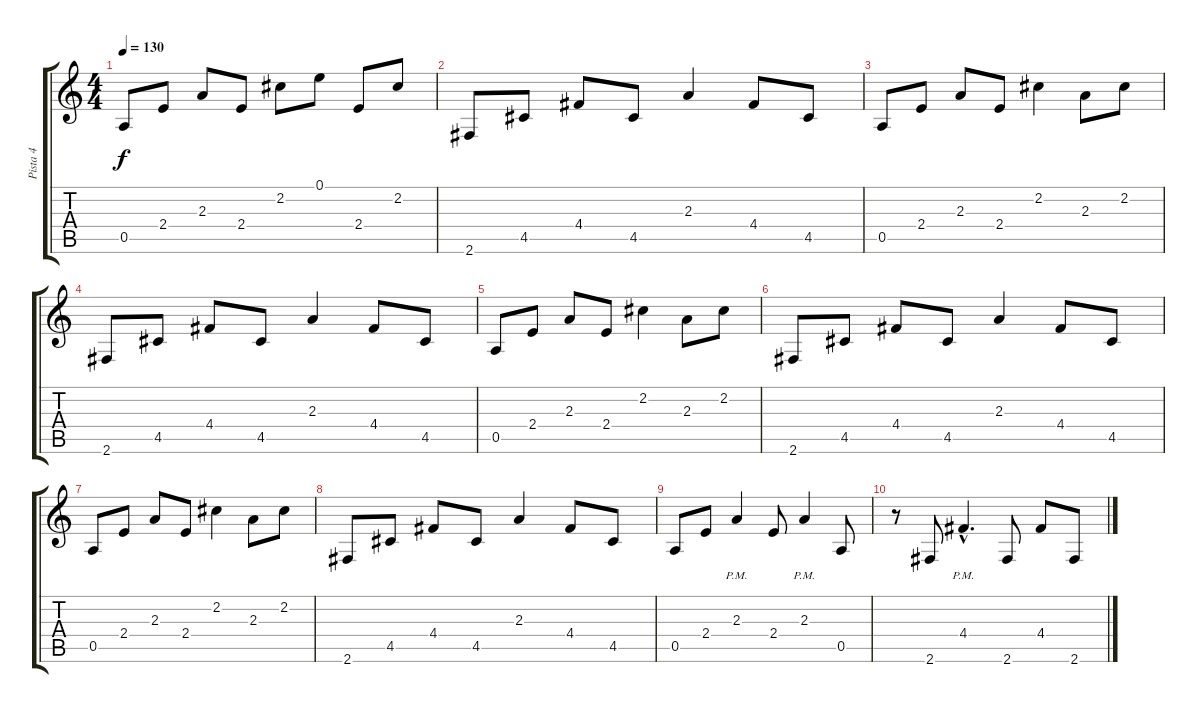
\track ("Pista 4" "Pista 4") {instrument synthbass1}
\staff {score tabs}
\tuning (E4 B3 G3 D3 A2 E2) {hide}
\ts (4 4)
\tempo 130
\clef g2
\ks c
0.5.8{dy f} 2.4.8 2.3.8 2.4.8 2.2.8 0.1.8 2.4.8 2.2.8 |
2.6.8 4.5.8 4.4.8 4.5.8 2.3.4 4.4.8 4.5.8 |
0.5.8 2.4.8 2.3.8 2.4.8 2.2.4 2.3.8 2.2.8 |
2.6.8 4.5.8 4.4.8 4.5.8 2.3.4 4.4.8 4.5.8 |
0.5.8 2.4.8 2.3.8 2.4.8 2.2.4 2.3.8 2.2.8 |
2.6.8 4.5.8 4.4.8 4.5.8 2.3.4 4.4.8 4.5.8 |
0.5.8 2.4.8 2.3.8 2.4.8 2.2.4 2.3.8 2.2.8 |
2.6.8 4.5.8 4.4.8 4.5.8 2.3.4 4.4.8 4.5.8 |
0.5.8 2.4.8 2.3{pm}.4 2.4.8 2.3{pm}.4 0.5.8 |
r.8 2.6.8 4.4{hac pm}.4{d} 2.6.8 4.4.8 2.6.8
